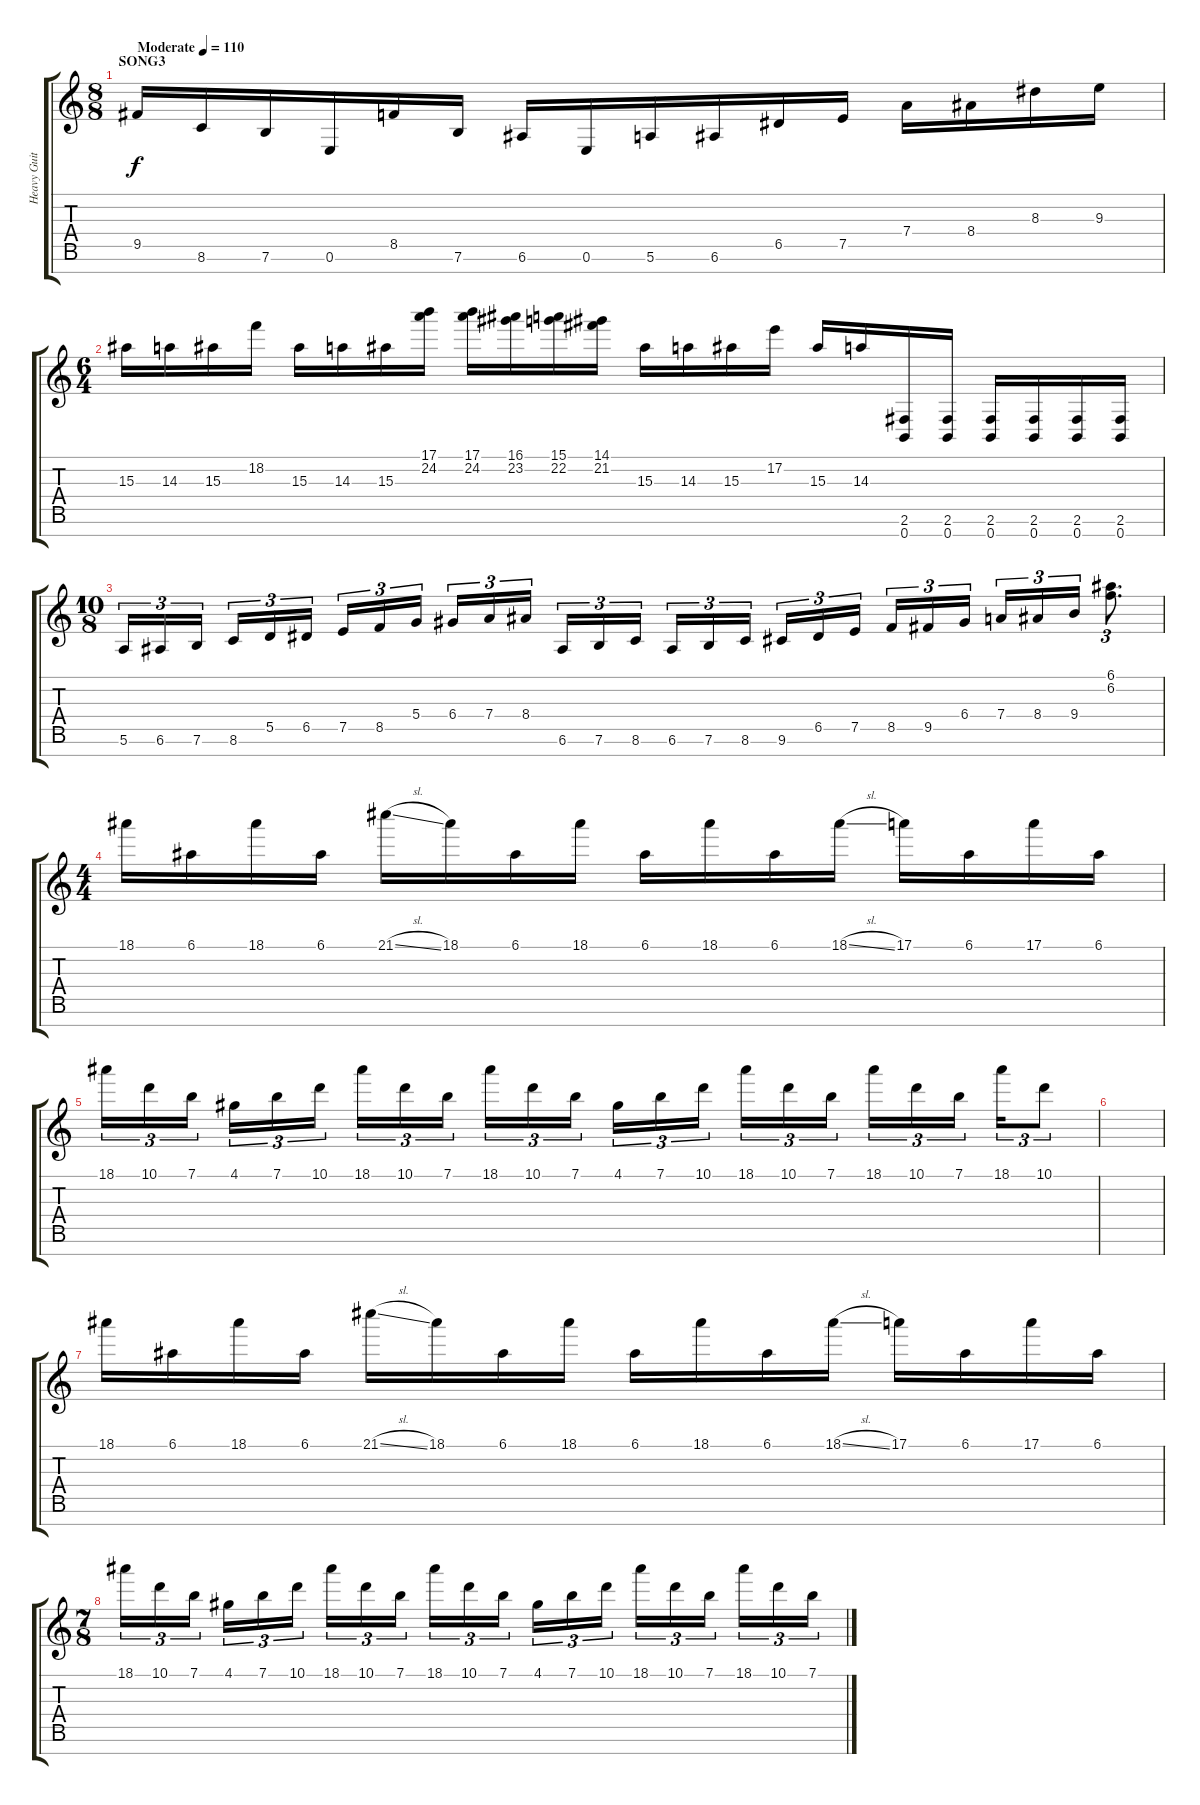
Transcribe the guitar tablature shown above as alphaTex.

\track ("Heavy Guitar 1" "Heavy Guit") {instrument overdrivenguitar}
\staff {score tabs}
\tuning (E4 B3 G3 D3 A2 E2 B1) {hide}
\ts (8 8)
\section ("" "SONG3")
\tempo (110 "Moderate")
\tempo 120
\tempo (110 "Moderate")
\clef g2
\ks c
9.5.16{dy f instrument overdrivenguitar} 8.6.16 7.6.16 0.6.16 8.5.16 7.6.16 6.6.16 0.6.16 5.6.16 6.6.16 6.5.16 7.5.16 7.4.16 8.4.16 8.3.16 9.3.16 |
\ts (6 4)
15.3.16 14.3.16 15.3.16 18.2.16 15.3.16 14.3.16 15.3.16 (17.1 24.2).16 (17.1 24.2).16 (16.1 23.2).16 (15.1 22.2).16 (14.1 21.2).16 15.3.16 14.3.16 15.3.16 17.2.16 15.3.16 14.3.16 (2.6 0.7).16 (2.6 0.7).16 (2.6 0.7).16 (2.6 0.7).16 (2.6 0.7).16 (2.6 0.7).16 |
\ts (10 8)
5.6.16{tu (3 2)} 6.6.16{tu (3 2)} 7.6.16{tu (3 2)} 8.6.16{tu (3 2)} 5.5.16{tu (3 2)} 6.5.16{tu (3 2)} 7.5.16{tu (3 2)} 8.5.16{tu (3 2)} 5.4.16{tu (3 2)} 6.4.16{tu (3 2)} 7.4.16{tu (3 2)} 8.4.16{tu (3 2)} 6.6.16{tu (3 2)} 7.6.16{tu (3 2)} 8.6.16{tu (3 2)} 6.6.16{tu (3 2)} 7.6.16{tu (3 2)} 8.6.16{tu (3 2)} 9.6.16{tu (3 2)} 6.5.16{tu (3 2)} 7.5.16{tu (3 2)} 8.5.16{tu (3 2)} 9.5.16{tu (3 2)} 6.4.16{tu (3 2)} 7.4.16{tu (3 2)} 8.4.16{tu (3 2)} 9.4.16{tu (3 2)} (6.1 6.2).8{d tu (3 2)} |
\ts (4 4)
18.1.16 6.1.16 18.1.16 6.1.16 21.1{sl}.16 18.1.16 6.1.16 18.1.16 6.1.16 18.1.16 6.1.16 18.1{sl}.16 17.1.16 6.1.16 17.1.16 6.1.16 |
18.1.16{tu (3 2)} 10.1.16{tu (3 2)} 7.1.16{tu (3 2) beam splitsecondary} 4.1.16{tu (3 2)} 7.1.16{tu (3 2)} 10.1.16{tu (3 2)} 18.1.16{tu (3 2)} 10.1.16{tu (3 2)} 7.1.16{tu (3 2) beam splitsecondary} 18.1.16{tu (3 2)} 10.1.16{tu (3 2)} 7.1.16{tu (3 2)} 4.1.16{tu (3 2)} 7.1.16{tu (3 2)} 10.1.16{tu (3 2) beam splitsecondary} 18.1.16{tu (3 2)} 10.1.16{tu (3 2)} 7.1.16{tu (3 2)} 18.1.16{tu (3 2)} 10.1.16{tu (3 2)} 7.1.16{tu (3 2) beam splitsecondary} 18.1.16{tu (3 2)} 10.1.8{tu (3 2)} |
|
18.1.16 6.1.16 18.1.16 6.1.16 21.1{sl}.16 18.1.16 6.1.16 18.1.16 6.1.16 18.1.16 6.1.16 18.1{sl}.16 17.1.16 6.1.16 17.1.16 6.1.16 |
\ts (7 8)
18.1.16{tu (3 2)} 10.1.16{tu (3 2)} 7.1.16{tu (3 2)} 4.1.16{tu (3 2)} 7.1.16{tu (3 2)} 10.1.16{tu (3 2)} 18.1.16{tu (3 2)} 10.1.16{tu (3 2)} 7.1.16{tu (3 2)} 18.1.16{tu (3 2)} 10.1.16{tu (3 2)} 7.1.16{tu (3 2)} 4.1.16{tu (3 2)} 7.1.16{tu (3 2)} 10.1.16{tu (3 2)} 18.1.16{tu (3 2)} 10.1.16{tu (3 2)} 7.1.16{tu (3 2)} 18.1.16{tu (3 2)} 10.1.16{tu (3 2)} 7.1.16{tu (3 2)}
